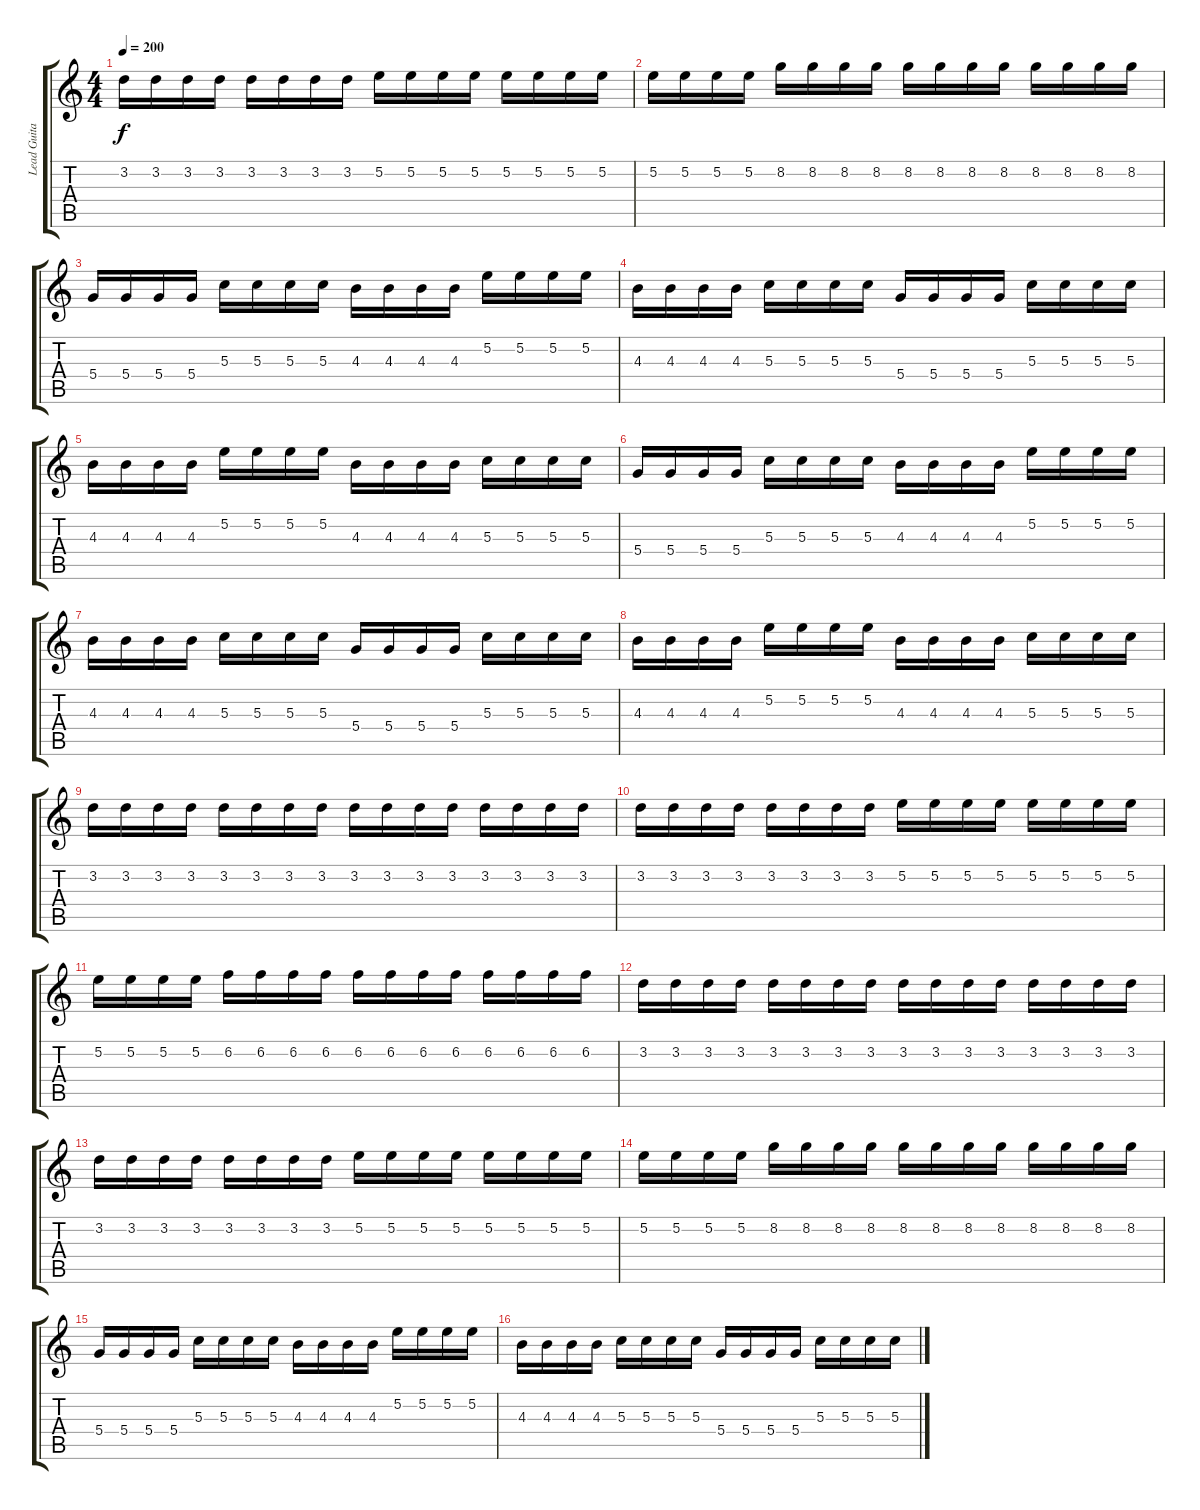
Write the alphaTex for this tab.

\track ("Lead Guitars" "Lead Guita") {instrument overdrivenguitar}
\staff {score tabs}
\tuning (E4 B3 G3 D3 A2 E2) {hide}
\ts (4 4)
\tempo 200
\clef g2
\ks c
3.2.16{dy f} 3.2.16 3.2.16 3.2.16 3.2.16 3.2.16 3.2.16 3.2.16 5.2.16 5.2.16 5.2.16 5.2.16 5.2.16 5.2.16 5.2.16 5.2.16 |
5.2.16 5.2.16 5.2.16 5.2.16 8.2.16 8.2.16 8.2.16 8.2.16 8.2.16 8.2.16 8.2.16 8.2.16 8.2.16 8.2.16 8.2.16 8.2.16 |
5.4.16 5.4.16 5.4.16 5.4.16 5.3.16 5.3.16 5.3.16 5.3.16 4.3.16 4.3.16 4.3.16 4.3.16 5.2.16 5.2.16 5.2.16 5.2.16 |
4.3.16 4.3.16 4.3.16 4.3.16 5.3.16 5.3.16 5.3.16 5.3.16 5.4.16 5.4.16 5.4.16 5.4.16 5.3.16 5.3.16 5.3.16 5.3.16 |
4.3.16 4.3.16 4.3.16 4.3.16 5.2.16 5.2.16 5.2.16 5.2.16 4.3.16 4.3.16 4.3.16 4.3.16 5.3.16 5.3.16 5.3.16 5.3.16 |
5.4.16 5.4.16 5.4.16 5.4.16 5.3.16 5.3.16 5.3.16 5.3.16 4.3.16 4.3.16 4.3.16 4.3.16 5.2.16 5.2.16 5.2.16 5.2.16 |
4.3.16 4.3.16 4.3.16 4.3.16 5.3.16 5.3.16 5.3.16 5.3.16 5.4.16 5.4.16 5.4.16 5.4.16 5.3.16 5.3.16 5.3.16 5.3.16 |
4.3.16 4.3.16 4.3.16 4.3.16 5.2.16 5.2.16 5.2.16 5.2.16 4.3.16 4.3.16 4.3.16 4.3.16 5.3.16 5.3.16 5.3.16 5.3.16 |
3.2.16 3.2.16 3.2.16 3.2.16 3.2.16 3.2.16 3.2.16 3.2.16 3.2.16 3.2.16 3.2.16 3.2.16 3.2.16 3.2.16 3.2.16 3.2.16 |
3.2.16 3.2.16 3.2.16 3.2.16 3.2.16 3.2.16 3.2.16 3.2.16 5.2.16 5.2.16 5.2.16 5.2.16 5.2.16 5.2.16 5.2.16 5.2.16 |
5.2.16 5.2.16 5.2.16 5.2.16 6.2.16 6.2.16 6.2.16 6.2.16 6.2.16 6.2.16 6.2.16 6.2.16 6.2.16 6.2.16 6.2.16 6.2.16 |
3.2.16 3.2.16 3.2.16 3.2.16 3.2.16 3.2.16 3.2.16 3.2.16 3.2.16 3.2.16 3.2.16 3.2.16 3.2.16 3.2.16 3.2.16 3.2.16 |
3.2.16 3.2.16 3.2.16 3.2.16 3.2.16 3.2.16 3.2.16 3.2.16 5.2.16 5.2.16 5.2.16 5.2.16 5.2.16 5.2.16 5.2.16 5.2.16 |
5.2.16 5.2.16 5.2.16 5.2.16 8.2.16 8.2.16 8.2.16 8.2.16 8.2.16 8.2.16 8.2.16 8.2.16 8.2.16 8.2.16 8.2.16 8.2.16 |
5.4.16 5.4.16 5.4.16 5.4.16 5.3.16 5.3.16 5.3.16 5.3.16 4.3.16 4.3.16 4.3.16 4.3.16 5.2.16 5.2.16 5.2.16 5.2.16 |
4.3.16 4.3.16 4.3.16 4.3.16 5.3.16 5.3.16 5.3.16 5.3.16 5.4.16 5.4.16 5.4.16 5.4.16 5.3.16 5.3.16 5.3.16 5.3.16
